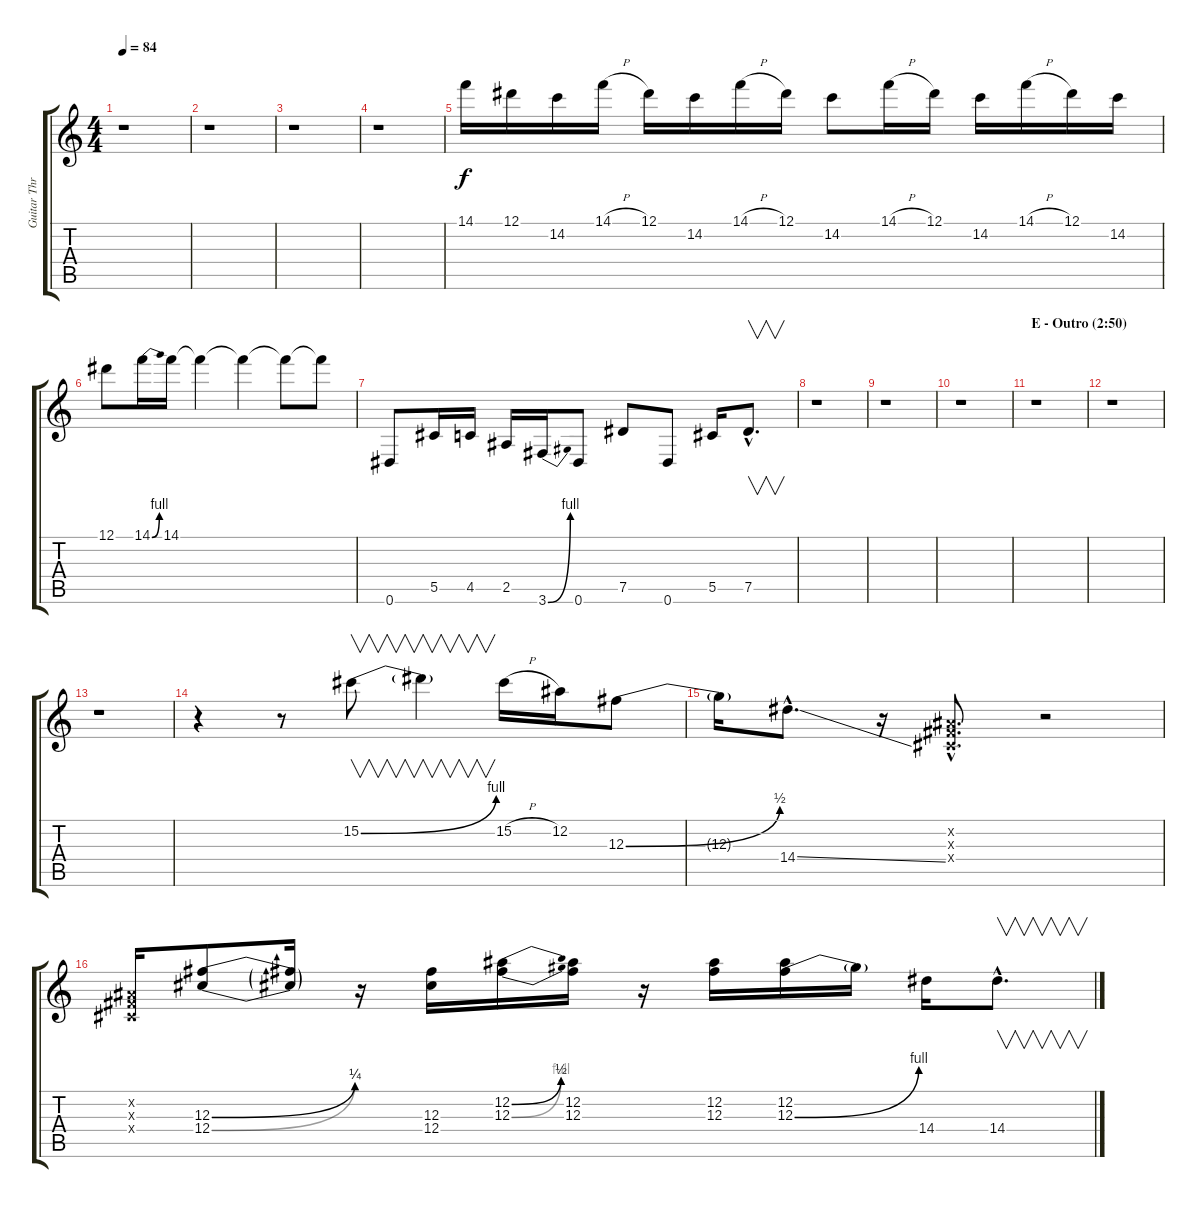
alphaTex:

\track ("Guitar Three" "Guitar Thr") {instrument distortionguitar}
\staff {score tabs}
\tuning (Eb4 Bb3 Gb3 Db3 Ab2 Eb2) {hide}
\ts (4 4)
\tempo 84
\clef g2
\ks c
r.1{dy f} |
r.1 |
r.1 |
r.1 |
14.1.16 12.1.16 14.2.16 14.1{h}.16 12.1.16 14.2.16 14.1{h}.16 12.1.16 14.2.8 14.1{h}.16 12.1.16 14.2.16 14.1{h}.16 12.1.16 14.2.16 |
12.1.8 14.1{be (bend 0 0 60 4)}.16 14.1.16 14.1{t}.4 14.1{t}.4 14.1{t}.8 14.1{t}.8 |
0.6.8 5.5.16 4.5.16 2.5.16 3.6{be (bend 0 0 60 4)}.16 0.6.8 7.5.8 0.6.8 5.5.16 7.5{hac}.8{v d} |
r.1 |
r.1 |
r.1 |
\section ("" "E - Outro (2:50)")
r.1 |
r.1 |
r.1 |
r.4 r.8 15.2{be (bend 0 0 60 4)}.8{v} 15.2{t}.4{v} 15.2{h}.16 12.2.16 12.3{be (bend 0 0 60 2)}.8 |
12.3{t}.16 14.4{ss hac}.8{d} r.16 (0.2{hac x} 0.3{hac x} 0.4{hac x}).8{d} r.2 |
(0.2{x} 0.3{x} 0.4{x}).16 (12.3{be (bend 0 0 60 1)} 12.4{be (bend 0 0 60 1)}).8 (12.3{t} 12.4{t}).16 r.16 (12.3 12.4).16 (12.2{be (bend 0 0 60 2)} 12.3{be (bend 0 0 60 4)}).16 (12.2 12.3).16 r.16 (12.2 12.3).16 (12.2 12.3{be (bend 0 0 60 4)}).16 12.3{t}.16 14.4.16 14.4{hac}.8{v d}
